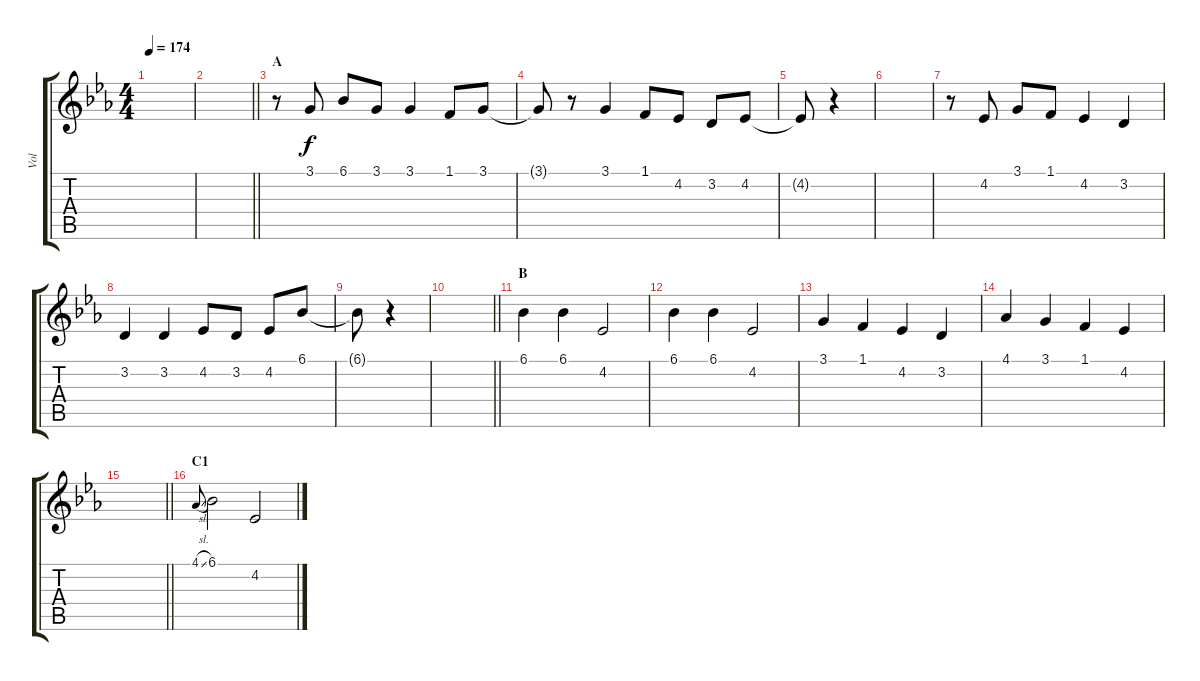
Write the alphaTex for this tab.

\track ("Vol" "Vol") {instrument oboe}
\staff {score tabs}
\tuning (E4 B3 G3 D3 A2 E2) {hide}
\ts (4 4)
\tempo 174
\clef g2
\ks eb
|
\barLineRight lightlight
|
\section ("" "A")
r.8 3.1.8 6.1.8 3.1.8 3.1.4 1.1.8 3.1.8 |
3.1{t}.8 r.8 3.1.4 1.1.8 4.2.8 3.2.8 4.2.8 |
4.2{t}.8 r.4 |
|
r.8 4.2.8 3.1.8 1.1.8 4.2.4 3.2.4 |
3.2.4 3.2.4 4.2.8 3.2.8 4.2.8 6.1.8 |
6.1{t}.8 r.4 |
\barLineRight lightlight
|
\section ("" "B")
6.1.4 6.1.4 4.2.2 |
6.1.4 6.1.4 4.2.2 |
3.1.4 1.1.4 4.2.4 3.2.4 |
4.1.4 3.1.4 1.1.4 4.2.4 |
\barLineRight lightlight
|
\section ("" "C1")
4.1{sl}.8{gr onbeat} 6.1.2 4.2.2
